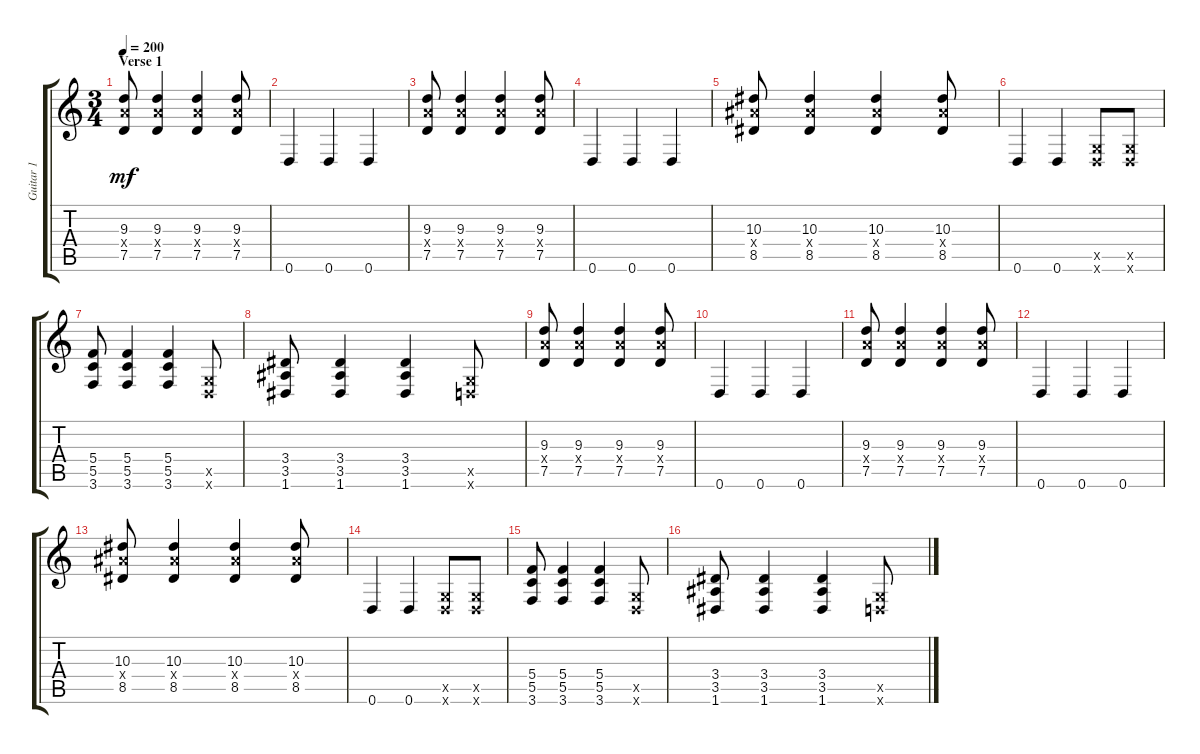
\track ("Guitar 1" "Guitar 1") {instrument distortionguitar}
\staff {score tabs}
\tuning (D4 A3 F3 C3 G2 D2) {hide}
\ts (3 4)
\section ("" "Verse 1")
\tempo 200
\clef g2
\ks c
(9.3 9.4{x} 7.5).8{dy mf instrument distortionguitar} (9.3 9.4{x} 7.5).4 (9.3 9.4{x} 7.5).4 (9.3 9.4{x} 7.5).8 |
0.6.4 0.6.4 0.6.4 |
(9.3 9.4{x} 7.5).8 (9.3 9.4{x} 7.5).4 (9.3 9.4{x} 7.5).4 (9.3 9.4{x} 7.5).8 |
0.6.4 0.6.4 0.6.4 |
(10.3 10.4{x} 8.5).8 (10.3 10.4{x} 8.5).4 (10.3 10.4{x} 8.5).4 (10.3 10.4{x} 8.5).8 |
0.6.4 0.6.4 (0.5{x} 0.6{x}).8 (0.5{x} 0.6{x}).8 |
(5.4 5.5 3.6).8 (5.4 5.5 3.6).4 (5.4 5.5 3.6).4 (0.5{x} 0.6{x}).8 |
(3.4 3.5 1.6).8 (3.4 3.5 1.6).4 (3.4 3.5 1.6).4 (0.5{x} 0.6{x}).8 |
(9.3 9.4{x} 7.5).8 (9.3 9.4{x} 7.5).4 (9.3 9.4{x} 7.5).4 (9.3 9.4{x} 7.5).8 |
0.6.4 0.6.4 0.6.4 |
(9.3 9.4{x} 7.5).8 (9.3 9.4{x} 7.5).4 (9.3 9.4{x} 7.5).4 (9.3 9.4{x} 7.5).8 |
0.6.4 0.6.4 0.6.4 |
(10.3 10.4{x} 8.5).8 (10.3 10.4{x} 8.5).4 (10.3 10.4{x} 8.5).4 (10.3 10.4{x} 8.5).8 |
0.6.4 0.6.4 (0.5{x} 0.6{x}).8 (0.5{x} 0.6{x}).8 |
(5.4 5.5 3.6).8 (5.4 5.5 3.6).4 (5.4 5.5 3.6).4 (0.5{x} 0.6{x}).8 |
(3.4 3.5 1.6).8 (3.4 3.5 1.6).4 (3.4 3.5 1.6).4 (0.5{x} 0.6{x}).8
